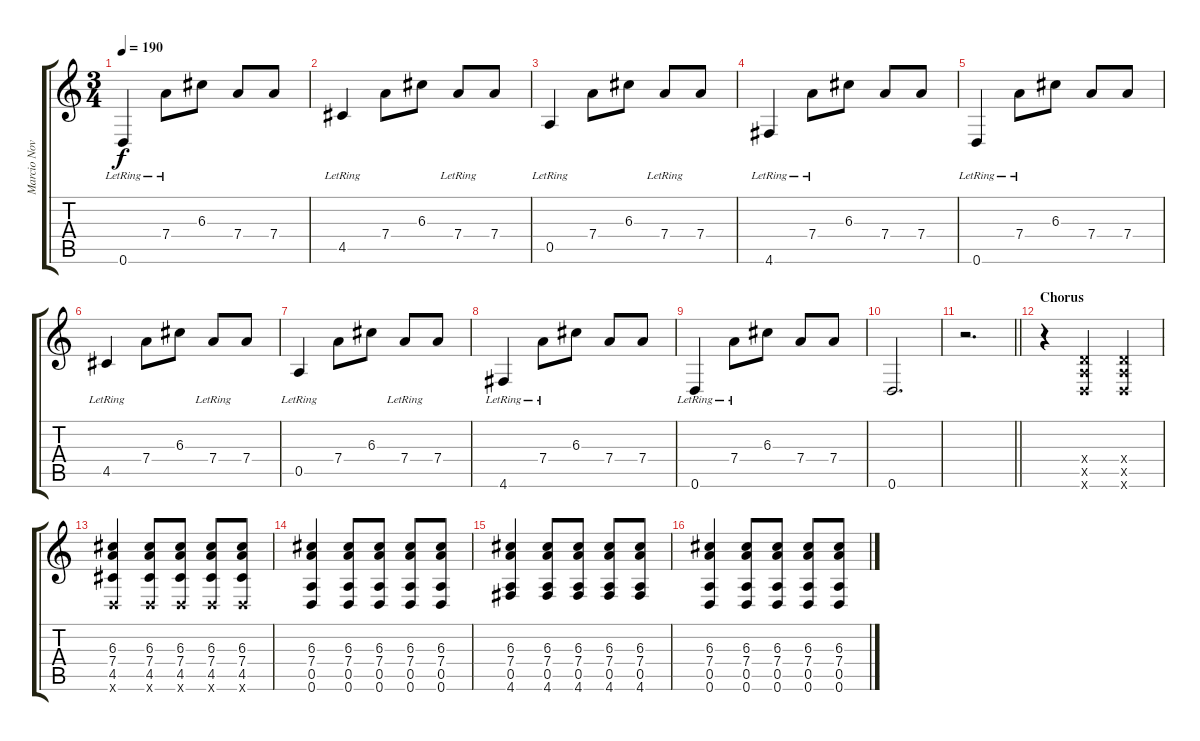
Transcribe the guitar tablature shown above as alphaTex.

\track ("Marcio Novelli" "Marcio Nov") {instrument acousticguitarsteel}
\staff {score tabs}
\tuning (E4 B3 G3 D3 A2 D2) {hide}
\ts (3 4)
\tempo 190
\clef g2
\ks c
0.6{lr}.4{dy f} 7.4{lr}.8 6.3.8 7.4.8 7.4.8 |
4.5{lr}.4 7.4.8 6.3.8 7.4{lr}.8 7.4.8 |
0.5{lr}.4 7.4.8 6.3.8 7.4{lr}.8 7.4.8 |
4.6{lr}.4 7.4{lr}.8 6.3.8 7.4.8 7.4.8 |
0.6{lr}.4 7.4{lr}.8 6.3.8 7.4.8 7.4.8 |
4.5{lr}.4 7.4.8 6.3.8 7.4{lr}.8 7.4.8 |
0.5{lr}.4 7.4.8 6.3.8 7.4{lr}.8 7.4.8 |
4.6{lr}.4 7.4{lr}.8 6.3.8 7.4.8 7.4.8 |
0.6{lr}.4 7.4{lr}.8 6.3.8 7.4.8 7.4.8 |
0.6.2{d} |
\barLineRight lightlight
r.2{d} |
\section ("" "Chorus")
r.4 (0.4{x} 0.5{x} 0.6{x}).4 (0.4{x} 0.5{x} 0.6{x}).4 |
(6.3 7.4 4.5 0.6{x}).4 (6.3 7.4 4.5 0.6{x}).8 (6.3 7.4 4.5 0.6{x}).8 (6.3 7.4 4.5 0.6{x}).8 (6.3 7.4 4.5 0.6{x}).8 |
(6.3 7.4 0.5 0.6).4 (6.3 7.4 0.5 0.6).8 (6.3 7.4 0.5 0.6).8 (6.3 7.4 0.5 0.6).8 (6.3 7.4 0.5 0.6).8 |
(6.3 7.4 0.5 4.6).4 (6.3 7.4 0.5 4.6).8 (6.3 7.4 0.5 4.6).8 (6.3 7.4 0.5 4.6).8 (6.3 7.4 0.5 4.6).8 |
(6.3 7.4 0.5 0.6).4 (6.3 7.4 0.5 0.6).8 (6.3 7.4 0.5 0.6).8 (6.3 7.4 0.5 0.6).8 (6.3 7.4 0.5 0.6).8
